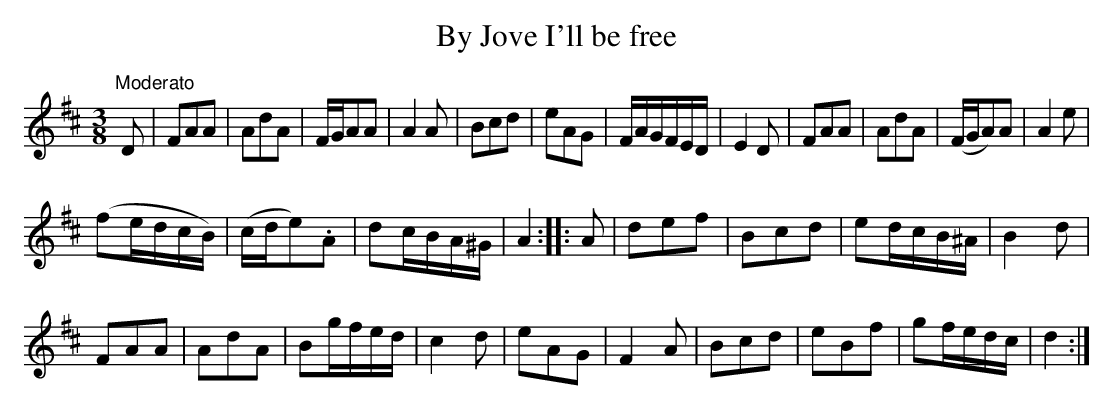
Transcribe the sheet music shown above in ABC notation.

X:1
T:By Jove I'll be free
M:3/8
K:D
"Moderato" D2|\
F2A2A2 | A2d2A2 | FGA2A2 | A4A2|\
B2c2d2| e2A2G2| FAGFED| E4D2|\
F2A2A2| A2d2A2| (FGA2)A2| A4e2|
(f2edcB)| (cde2).A2| d2cBA^G| A4 ::\
A2|\
d2e2f2| B2c2d2| e2dcB^A| B4d2|
F2A2A2| A2d2A2| B2gfed| c4d2 |\
e2A2G2| F4A2| B2c2d2| e2B2f2| g2fedc| d4 :|
